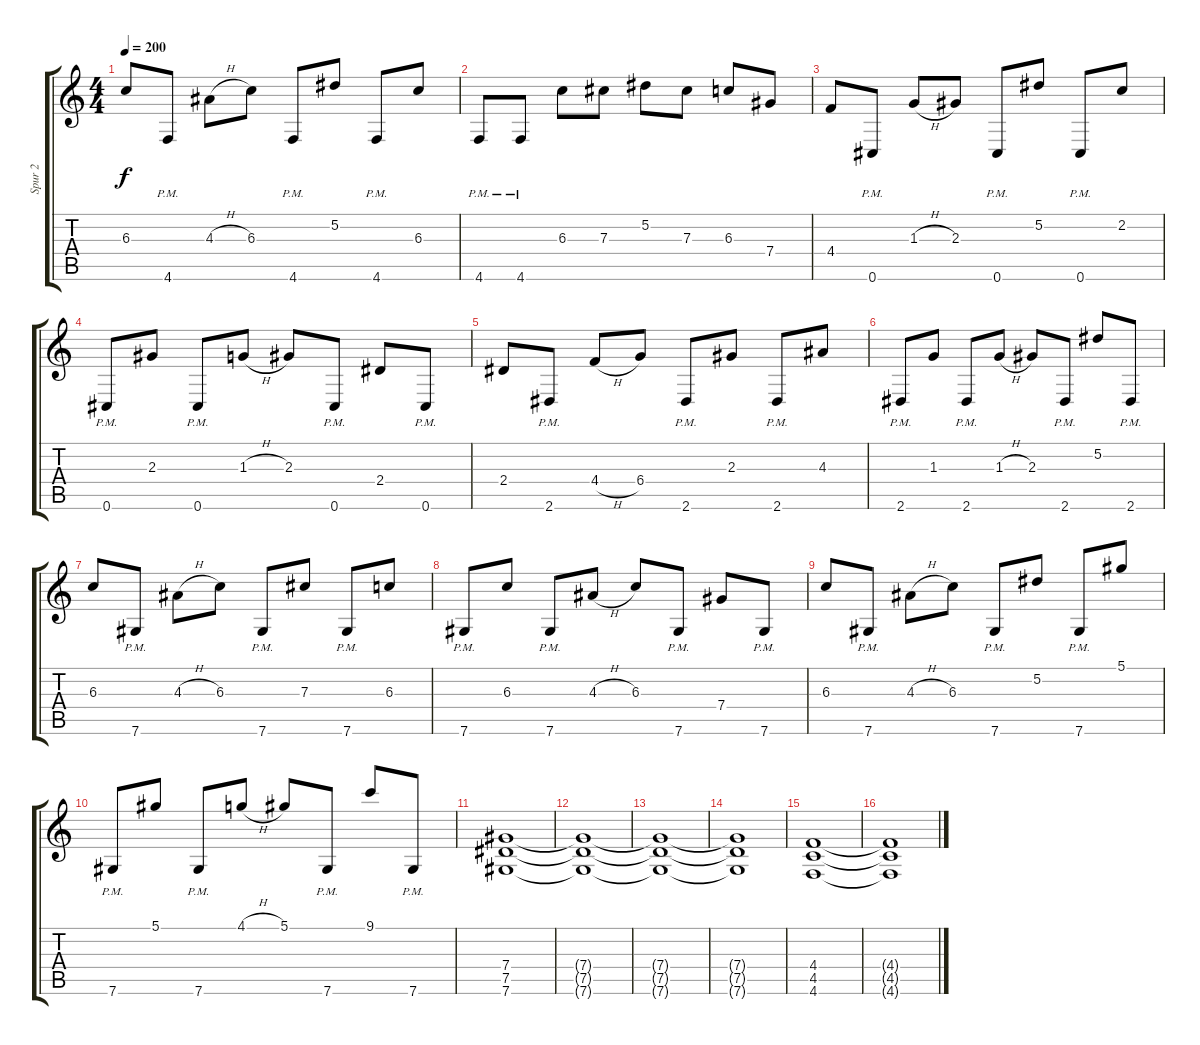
\track ("Spur 2" "Spur 2") {instrument distortionguitar}
\staff {score tabs}
\tuning (Eb4 Bb3 Gb3 Db3 Ab2 Db2) {hide}
\ts (4 4)
\tempo 200
\clef g2
\ks c
6.3.8{dy f} 4.6{pm}.8 4.3{h}.8 6.3.8 4.6{pm}.8 5.2.8 4.6{pm}.8 6.3.8 |
4.6{pm}.8 4.6{pm}.8 6.3.8 7.3.8 5.2.8 7.3.8 6.3.8 7.4.8 |
4.4.8 0.6{pm}.8 1.3{h}.8 2.3.8 0.6{pm}.8 5.2.8 0.6{pm}.8 2.2.8 |
0.6{pm}.8 2.3.8 0.6{pm}.8 1.3{h}.8 2.3.8 0.6{pm}.8 2.4.8 0.6{pm}.8 |
2.4.8 2.6{pm}.8 4.4{h}.8 6.4.8 2.6{pm}.8 2.3.8 2.6{pm}.8 4.3.8 |
2.6{pm}.8 1.3.8 2.6{pm}.8 1.3{h}.8 2.3.8 2.6{pm}.8 5.2.8 2.6{pm}.8 |
6.3.8 7.6{pm}.8 4.3{h}.8 6.3.8 7.6{pm}.8 7.3.8 7.6{pm}.8 6.3.8 |
7.6{pm}.8 6.3.8 7.6{pm}.8 4.3{h}.8 6.3.8 7.6{pm}.8 7.4.8 7.6{pm}.8 |
6.3.8 7.6{pm}.8 4.3{h}.8 6.3.8 7.6{pm}.8 5.2.8 7.6{pm}.8 5.1.8 |
7.6{pm}.8 5.1.8 7.6{pm}.8 4.1{h}.8 5.1.8 7.6{pm}.8 9.1.8 7.6{pm}.8 |
(7.4 7.5 7.6).1 |
(7.4{t} 7.5{t} 7.6{t}).1 |
(7.4{t} 7.5{t} 7.6{t}).1 |
(7.4{t} 7.5{t} 7.6{t}).1 |
(4.4 4.5 4.6).1 |
(4.4{t} 4.5{t} 4.6{t}).1
